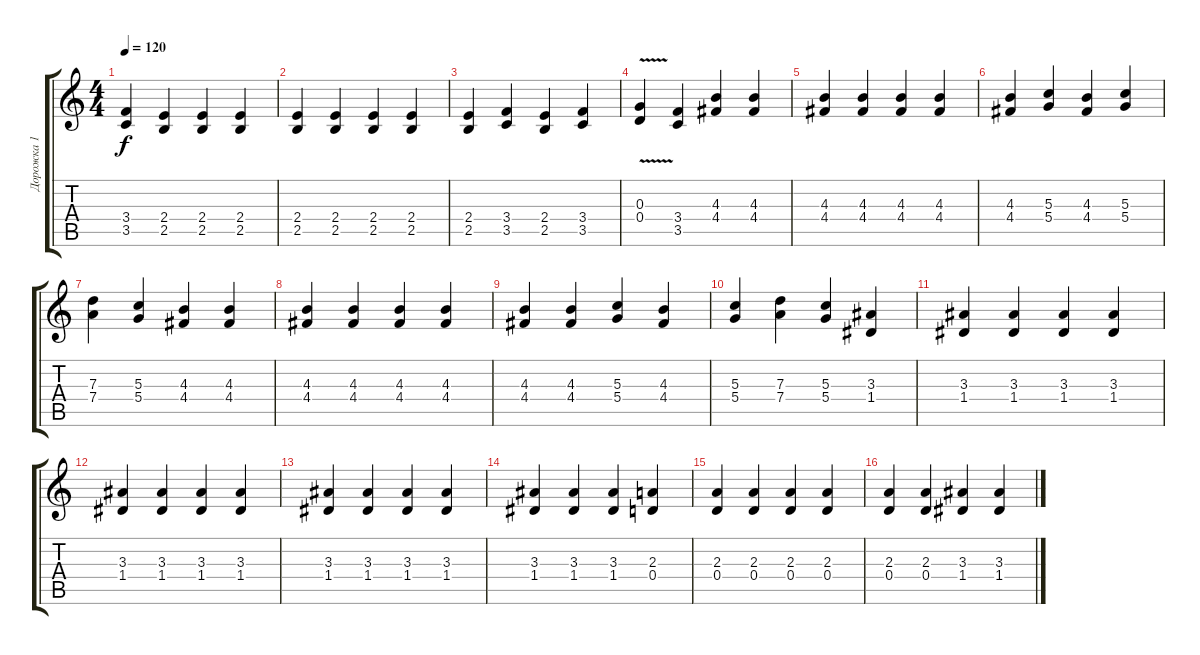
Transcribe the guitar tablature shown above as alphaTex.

\track ("Дорожка 1" "Дорожка 1") {instrument overdrivenguitar}
\staff {score tabs}
\tuning (E4 B3 G3 D3 A2 E2) {hide}
\ts (4 4)
\tempo 120
\clef g2
\ks c
(3.4 3.5).4{dy f} (2.4 2.5).4 (2.4 2.5).4 (2.4 2.5).4 |
(2.4 2.5).4 (2.4 2.5).4 (2.4 2.5).4 (2.4 2.5).4 |
(2.4 2.5).4 (3.4 3.5).4 (2.4 2.5).4 (3.4 3.5).4 |
(0.3{v} 0.4).4 (3.4 3.5).4 (4.3 4.4).4 (4.3 4.4).4 |
(4.3 4.4).4 (4.3 4.4).4 (4.3 4.4).4 (4.3 4.4).4 |
(4.3 4.4).4 (5.3 5.4).4 (4.3 4.4).4 (5.3 5.4).4 |
(7.3 7.4).4 (5.3 5.4).4 (4.3 4.4).4 (4.3 4.4).4 |
(4.3 4.4).4 (4.3 4.4).4 (4.3 4.4).4 (4.3 4.4).4 |
(4.3 4.4).4 (4.3 4.4).4 (5.3 5.4).4 (4.3 4.4).4 |
(5.3 5.4).4 (7.3 7.4).4 (5.3 5.4).4 (3.3 1.4).4 |
(3.3 1.4).4 (3.3 1.4).4 (3.3 1.4).4 (3.3 1.4).4 |
(3.3 1.4).4 (3.3 1.4).4 (3.3 1.4).4 (3.3 1.4).4 |
(3.3 1.4).4 (3.3 1.4).4 (3.3 1.4).4 (3.3 1.4).4 |
(3.3 1.4).4 (3.3 1.4).4 (3.3 1.4).4 (2.3 0.4).4 |
(2.3 0.4).4 (2.3 0.4).4 (2.3 0.4).4 (2.3 0.4).4 |
(2.3 0.4).4 (2.3 0.4).4 (3.3 1.4).4 (3.3 1.4).4
